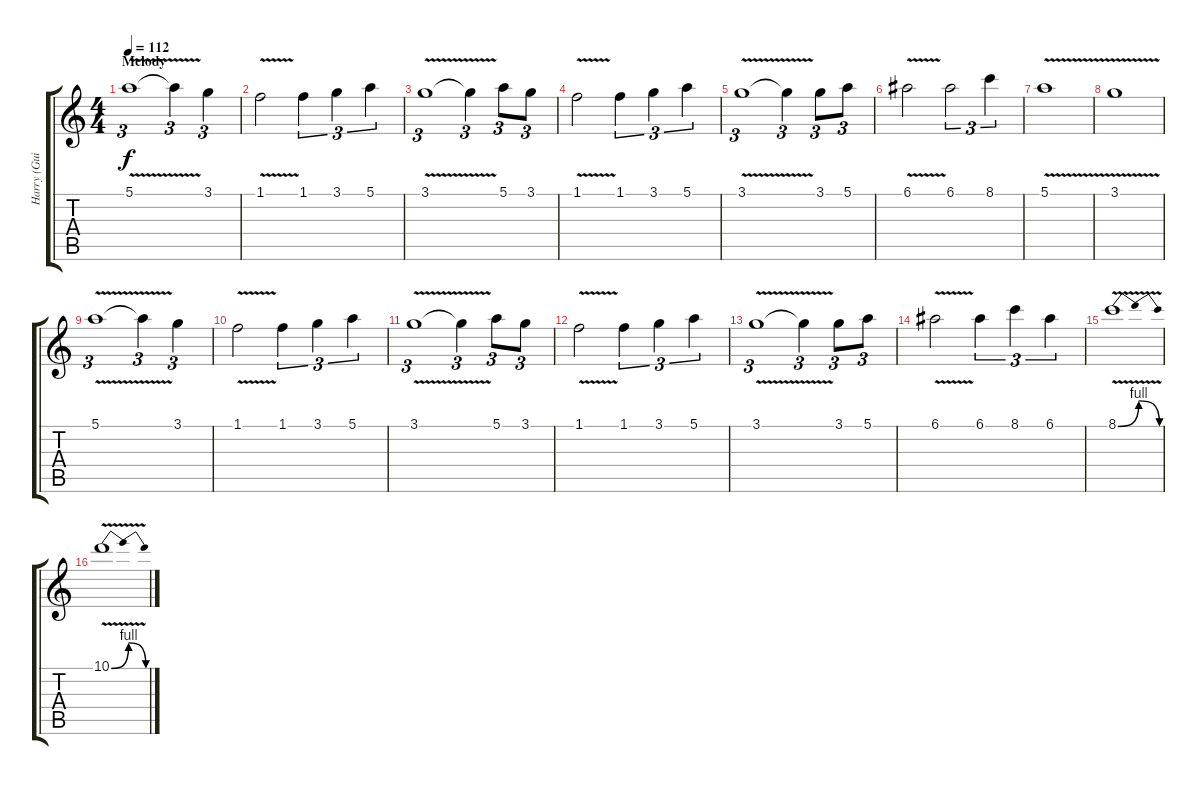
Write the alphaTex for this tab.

\track ("Harry (Guitar)" "Harry (Gui") {instrument overdrivenguitar}
\staff {score tabs}
\tuning (E4 B3 G3 D3 A2 E2) {hide}
\ts (4 4)
\section ("" "Melody")
\tempo 112
\clef g2
\ks c
5.1{v}.1{tu (3 2) dy f} 5.1{t}.4{tu (3 2)} 3.1.4{tu (3 2)} |
1.1{v}.2 1.1.4{tu (3 2)} 3.1.4{tu (3 2)} 5.1.4{tu (3 2)} |
3.1{v}.1{tu (3 2)} 3.1{t}.4{tu (3 2)} 5.1.8{tu (3 2)} 3.1.8{tu (3 2)} |
1.1{v}.2 1.1.4{tu (3 2)} 3.1.4{tu (3 2)} 5.1.4{tu (3 2)} |
3.1{v}.1{tu (3 2)} 3.1{t}.4{tu (3 2)} 3.1.8{tu (3 2)} 5.1.8{tu (3 2)} |
6.1{v}.2 6.1.2{tu (3 2)} 8.1.4{tu (3 2)} |
5.1{v}.1 |
3.1{v}.1 |
5.1{v}.1{tu (3 2)} 5.1{t}.4{tu (3 2)} 3.1.4{tu (3 2)} |
1.1{v}.2 1.1.4{tu (3 2)} 3.1.4{tu (3 2)} 5.1.4{tu (3 2)} |
3.1{v}.1{tu (3 2)} 3.1{t}.4{tu (3 2)} 5.1.8{tu (3 2)} 3.1.8{tu (3 2)} |
1.1{v}.2 1.1.4{tu (3 2)} 3.1.4{tu (3 2)} 5.1.4{tu (3 2)} |
3.1{v}.1{tu (3 2)} 3.1{t}.4{tu (3 2)} 3.1.8{tu (3 2)} 5.1.8{tu (3 2)} |
6.1{v}.2 6.1.4{tu (3 2)} 8.1.4{tu (3 2)} 6.1.4{tu (3 2)} |
8.1{be (bendrelease 0 0 10 4 55 4 60 0) v}.1 |
10.1{be (bendrelease 0 0 10 4 55 4 60 0) v}.1
